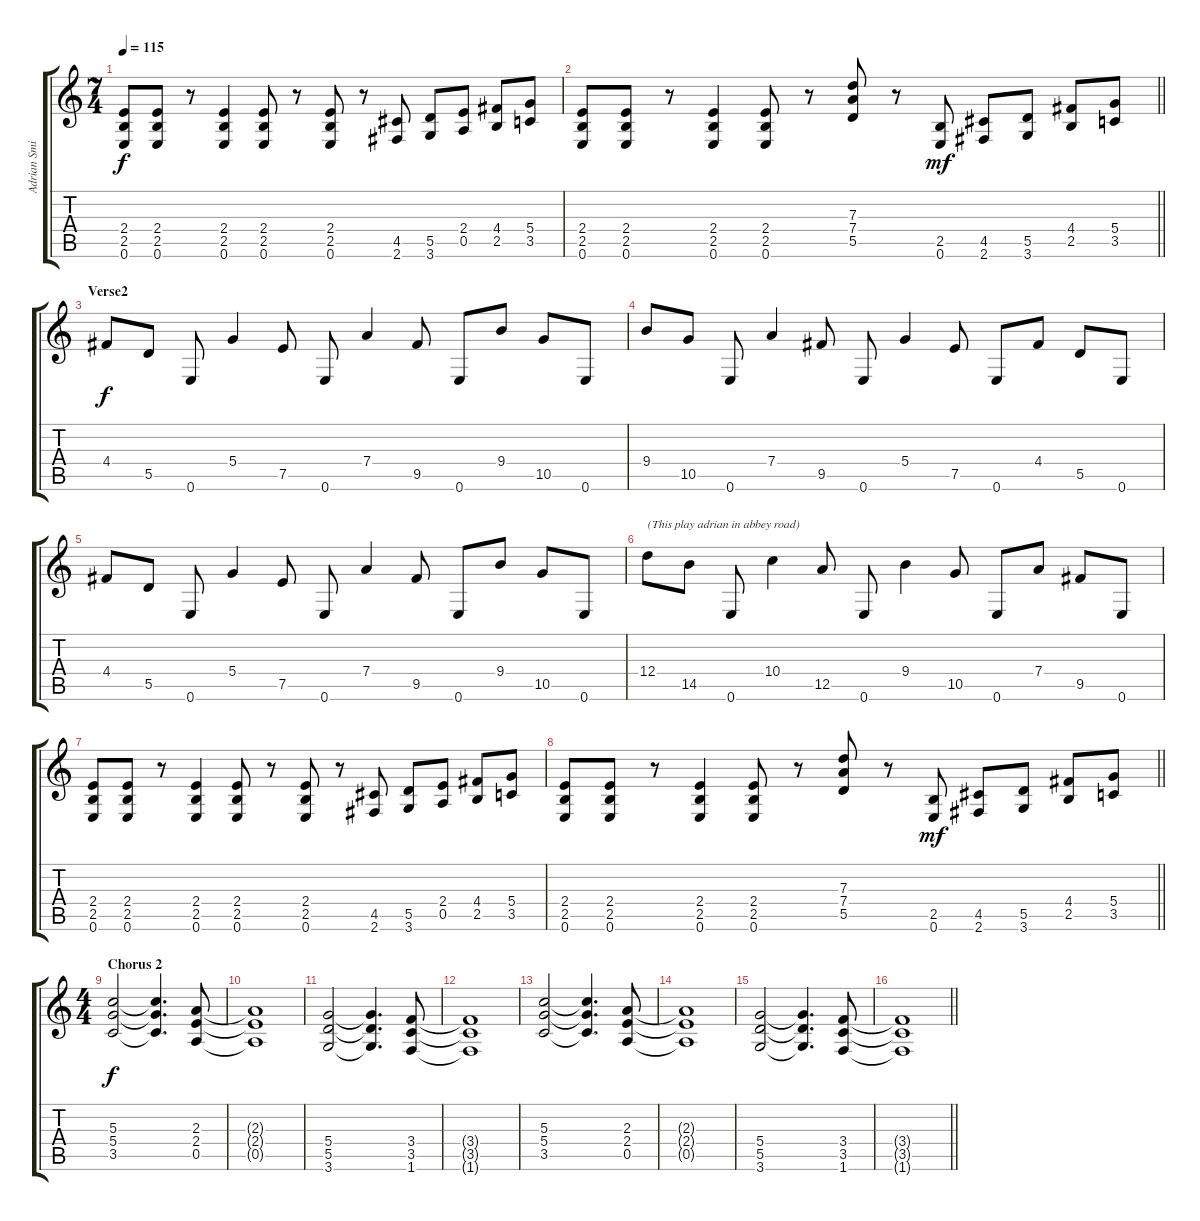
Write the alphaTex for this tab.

\track ("Adrian Smith" "Adrian Smi") {instrument distortionguitar}
\staff {score tabs}
\tuning (E4 B3 G3 D3 A2 E2) {hide}
\ts (7 4)
\tempo 115
\clef g2
\ks c
(2.4 2.5 0.6).8{dy f} (2.4 2.5 0.6).8 r.8 (2.4 2.5 0.6).4 (2.4 2.5 0.6).8 r.8 (2.4 2.5 0.6).8 r.8 (4.5 2.6).8 (5.5 3.6).8 (2.4 0.5).8 (4.4 2.5).8 (5.4 3.5).8 |
\barLineRight lightlight
(2.4 2.5 0.6).8 (2.4 2.5 0.6).8 r.8 (2.4 2.5 0.6).4 (2.4 2.5 0.6).8 r.8 (7.3 7.4 5.5).8 r.8 (2.5 0.6).8{dy mf} (4.5 2.6).8 (5.5 3.6).8 (4.4 2.5).8 (5.4 3.5).8 |
\section ("" "Verse2")
4.4.8{dy f} 5.5.8 0.6.8 5.4.4 7.5.8 0.6.8 7.4.4 9.5.8 0.6.8 9.4.8 10.5.8 0.6.8 |
9.4.8 10.5.8 0.6.8 7.4.4 9.5.8 0.6.8 5.4.4 7.5.8 0.6.8 4.4.8 5.5.8 0.6.8 |
4.4.8 5.5.8 0.6.8 5.4.4 7.5.8 0.6.8 7.4.4 9.5.8 0.6.8 9.4.8 10.5.8 0.6.8 |
12.4.8{txt "(This play adrian in abbey road)"} 14.5.8 0.6.8 10.4.4 12.5.8 0.6.8 9.4.4 10.5.8 0.6.8 7.4.8 9.5.8 0.6.8 |
(2.4 2.5 0.6).8 (2.4 2.5 0.6).8 r.8 (2.4 2.5 0.6).4 (2.4 2.5 0.6).8 r.8 (2.4 2.5 0.6).8 r.8 (4.5 2.6).8 (5.5 3.6).8 (2.4 0.5).8 (4.4 2.5).8 (5.4 3.5).8 |
\barLineRight lightlight
(2.4 2.5 0.6).8 (2.4 2.5 0.6).8 r.8 (2.4 2.5 0.6).4 (2.4 2.5 0.6).8 r.8 (7.3 7.4 5.5).8 r.8 (2.5 0.6).8{dy mf} (4.5 2.6).8 (5.5 3.6).8 (4.4 2.5).8 (5.4 3.5).8 |
\ts (4 4)
\section ("" "Chorus 2")
(5.3 5.4 3.5).2{dy f} (5.3{t} 5.4{t} 3.5{t}).4{d} (2.3 2.4 0.5).8 |
(2.3{t} 2.4{t} 0.5{t}).1 |
(5.4 5.5 3.6).2 (5.4{t} 5.5{t} 3.6{t}).4{d} (3.4 3.5 1.6).8 |
(3.4{t} 3.5{t} 1.6{t}).1 |
(5.3 5.4 3.5).2 (5.3{t} 5.4{t} 3.5{t}).4{d} (2.3 2.4 0.5).8 |
(2.3{t} 2.4{t} 0.5{t}).1 |
(5.4 5.5 3.6).2 (5.4{t} 5.5{t} 3.6{t}).4{d} (3.4 3.5 1.6).8 |
\barLineRight lightlight
(3.4{t} 3.5{t} 1.6{t}).1
